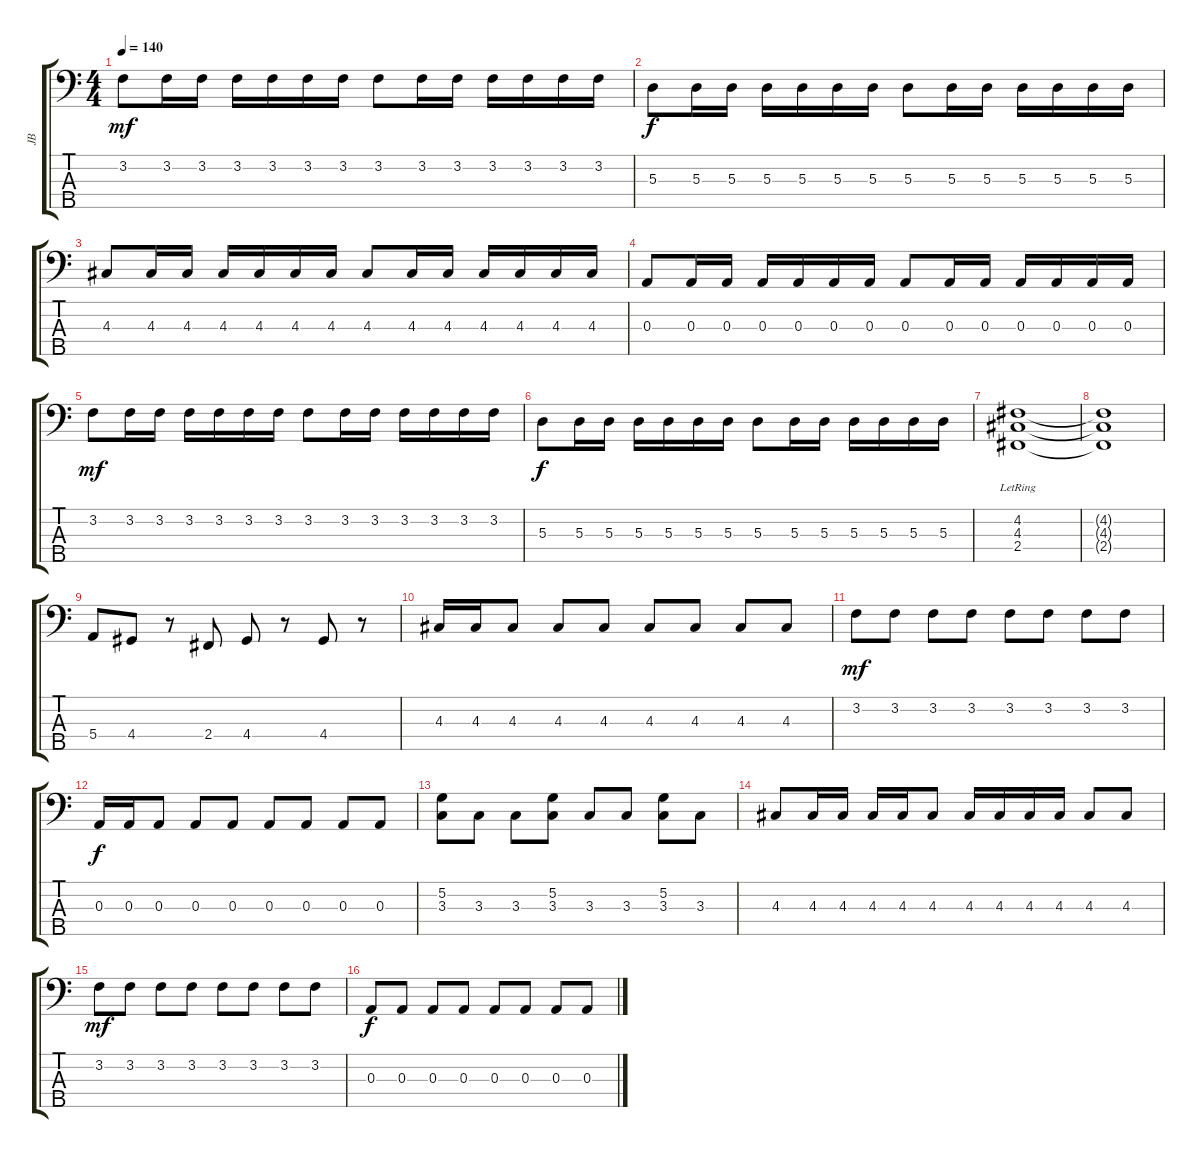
\track ("JB" "JB") {instrument electricbassfinger}
\staff {score tabs}
\tuning (G2 D2 A1 E1 B0) {hide}
\ts (4 4)
\tempo 140
\clef f4
\ks c
3.2.8{dy mf} 3.2.16 3.2.16 3.2.16 3.2.16 3.2.16 3.2.16 3.2.8 3.2.16 3.2.16 3.2.16 3.2.16 3.2.16 3.2.16 |
5.3.8{dy f} 5.3.16 5.3.16 5.3.16 5.3.16 5.3.16 5.3.16 5.3.8 5.3.16 5.3.16 5.3.16 5.3.16 5.3.16 5.3.16 |
4.3.8 4.3.16 4.3.16 4.3.16 4.3.16 4.3.16 4.3.16 4.3.8 4.3.16 4.3.16 4.3.16 4.3.16 4.3.16 4.3.16 |
0.3.8 0.3.16 0.3.16 0.3.16 0.3.16 0.3.16 0.3.16 0.3.8 0.3.16 0.3.16 0.3.16 0.3.16 0.3.16 0.3.16 |
3.2.8{dy mf} 3.2.16 3.2.16 3.2.16 3.2.16 3.2.16 3.2.16 3.2.8 3.2.16 3.2.16 3.2.16 3.2.16 3.2.16 3.2.16 |
5.3.8{dy f} 5.3.16 5.3.16 5.3.16 5.3.16 5.3.16 5.3.16 5.3.8 5.3.16 5.3.16 5.3.16 5.3.16 5.3.16 5.3.16 |
(4.2{lr} 4.3{lr} 2.4{lr}).1 |
(4.2{t} 4.3{t} 2.4{t}).1 |
5.4.8 4.4.8 r.8 2.4.8 4.4.8 r.8 4.4.8 r.8 |
4.3.16 4.3.16 4.3.8 4.3.8 4.3.8 4.3.8 4.3.8 4.3.8 4.3.8 |
3.2.8{dy mf} 3.2.8 3.2.8 3.2.8 3.2.8 3.2.8 3.2.8 3.2.8 |
0.3.16{dy f} 0.3.16 0.3.8 0.3.8 0.3.8 0.3.8 0.3.8 0.3.8 0.3.8 |
(5.2 3.3).8 3.3.8 3.3.8 (5.2 3.3).8 3.3.8 3.3.8 (5.2 3.3).8 3.3.8 |
4.3.8 4.3.16 4.3.16 4.3.16 4.3.16 4.3.8 4.3.16 4.3.16 4.3.16 4.3.16 4.3.8 4.3.8 |
3.2.8{dy mf} 3.2.8 3.2.8 3.2.8 3.2.8 3.2.8 3.2.8 3.2.8 |
0.3.8{dy f} 0.3.8 0.3.8 0.3.8 0.3.8 0.3.8 0.3.8 0.3.8
